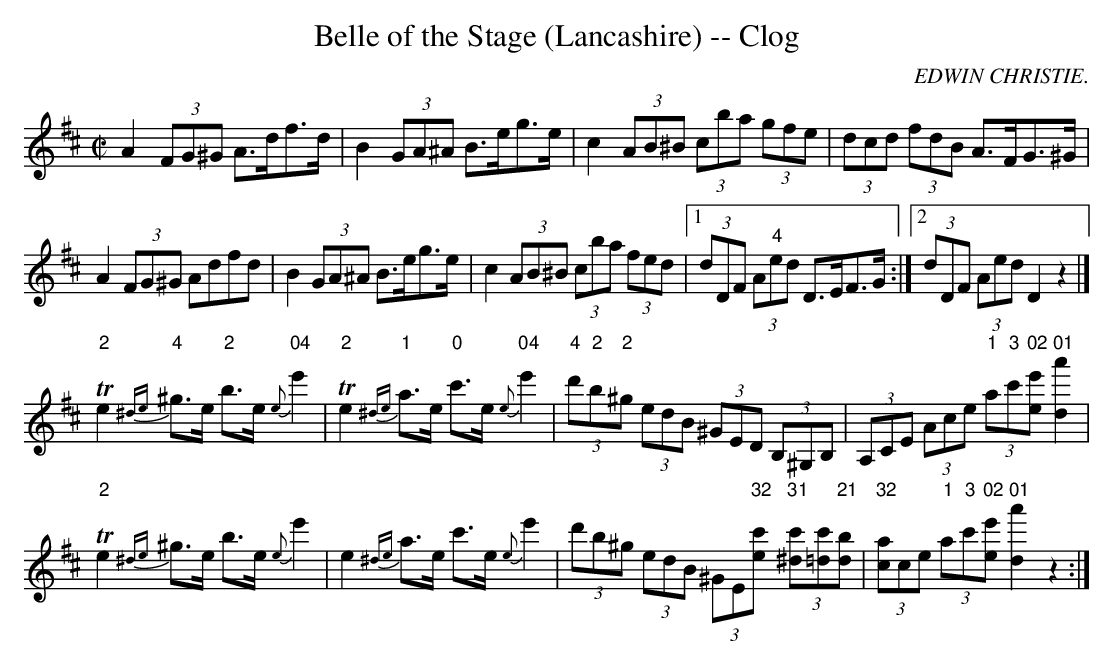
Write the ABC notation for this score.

X:1
T: Belle of the Stage (Lancashire) -- Clog
C:EDWIN CHRISTIE.
M:C|
L:1/8
K:D
A2 (3FG^G  A>df>d | B2 (3GA^A  B>eg>e |\
 c2 (3AB^B (3cba (3gfe | (3dcd (3fdB A>FG>^G |
A2 (3FG^G Adfd | B2 (3GA^A B>eg>e |\
 c2 (3AB^B (3cba (3fed  |1 (3dDF (3A"4"ed D>EF>G:|2 (3dDF (3Aed  D2z2 |]
"2"Te2{^de}"4"^g>e "2"b>e {e}"04"e'2 |\
 "2"Te2{^de}"1"a>e "0"c'>e{e}"04"e'2 |\
 (3"4"d'"2"b"2"^g (3edB (3^GED (3B,^G,B, |\
 (3A,CE (3Ace (3"1"a"3"c'"02"[ee'] "01"[d2a'2] |
"2"Te2{^de}^g>e b>e {e}e'2 | e2{^de}a>e c'>e{e}e'2 |\
 (3d'b^g (3edB (3^GE"32"[ec'] (3"31"[^dc'][=dc']"21"[db] |\
 (3"32"[ca]ce (3"1"a"3"c'"02"[ee'] "01"[d2a'2] z2 :|
